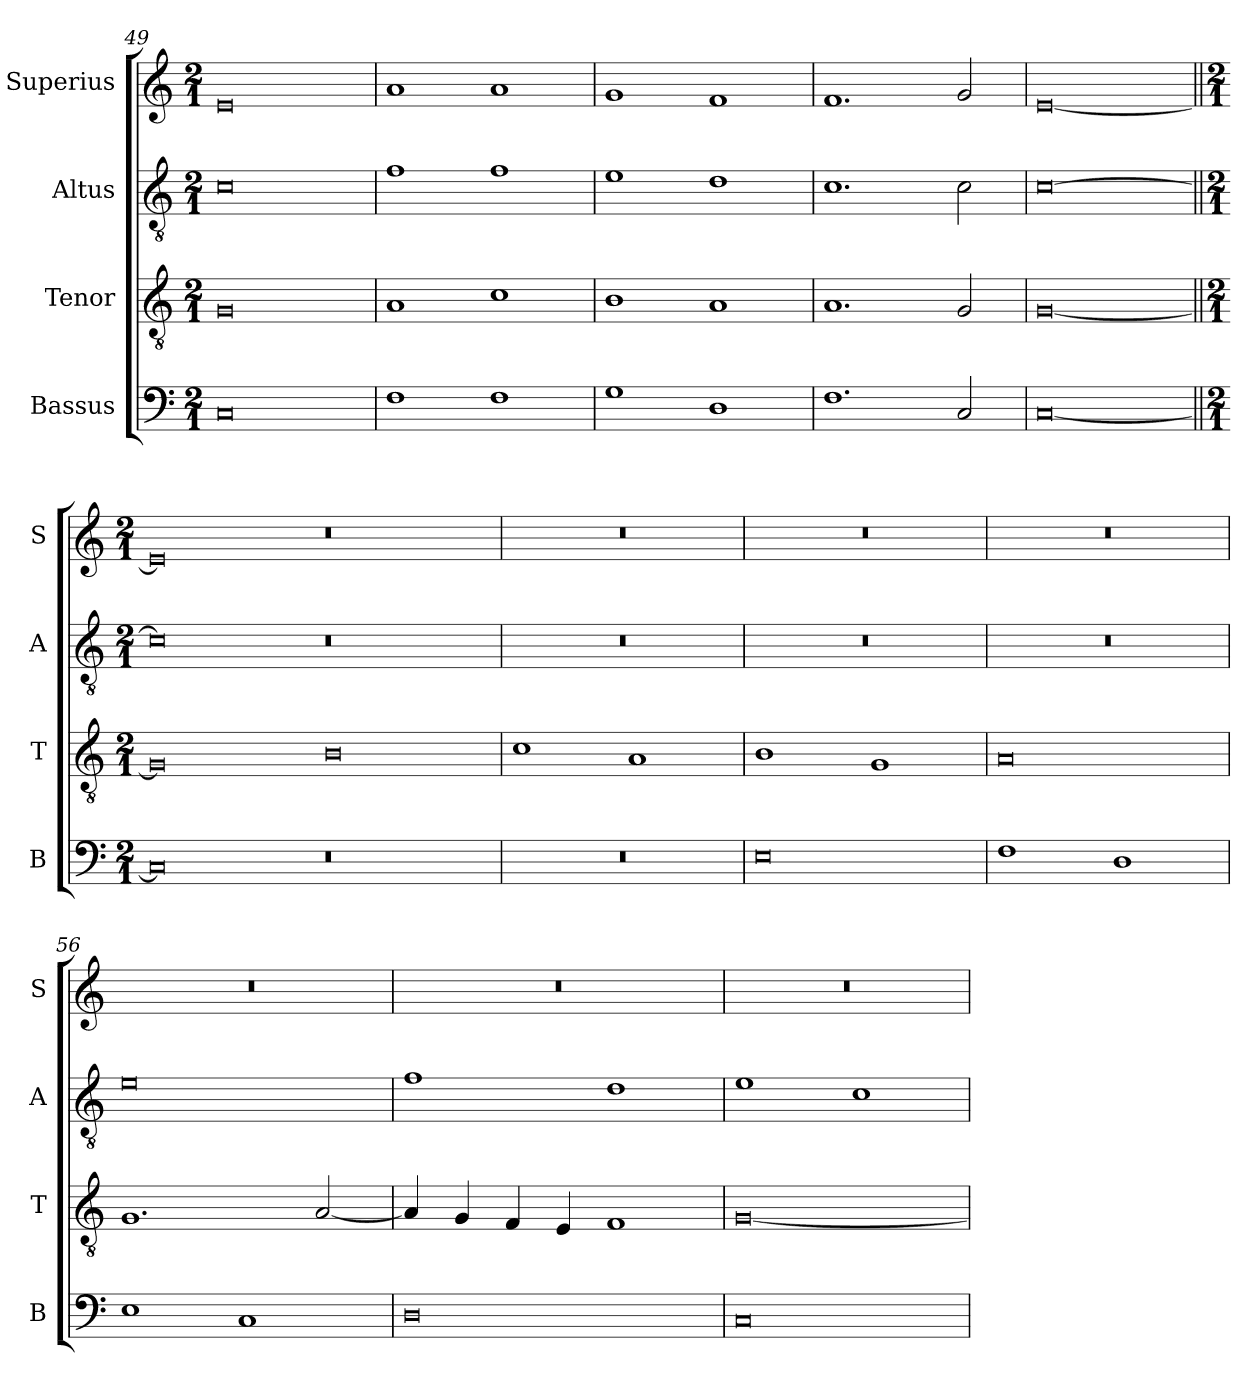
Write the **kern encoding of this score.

**kern	**kern	**kern	**kern
*part4	*part3	*part2	*part1
*staff4	*staff3	*staff2	*staff1
*I"Bassus	*I"Tenor	*I"Altus	*I"Superius
*I'B	*I'T	*I'A	*I'S
*clefF4	*clefGv2	*clefGv2	*clefG2
*k[]	*k[]	*k[]	*k[]
*C:	*C:	*C:	*C:
*M2/1	*M2/1	*M2/1	*M2/1
=49	=49	=49	=49
0C	0G	0c	0e
=50	=50	=50	=50
1F	1A	1f	1a
1F	1c	1f	1a
=51	=51	=51	=51
1G	1B	1e	1g
1D	1A	1d	1f
=52	=52	=52	=52
1.F	1.A	1.c	1.f
2C	2G	2c	2g
=	=	=	=
[0C	[0G	[0c	[0e
=||	=||	=||	=||
*M2/1	*M2/1	*M2/1	*M2/1
0C]	0G]	0c]	0e]
0r	0B	0r	0r
=53	=53	=53	=53
0r	1c	0r	0r
.	1A	.	.
=54	=54	=54	=54
0E	1B	0r	0r
.	1G	.	.
=55	=55	=55	=55
1F	0A	0r	0r
1D	.	.	.
=56	=56	=56	=56
1E	1.G	0e	0r
1C	.	.	.
.	[2A	.	.
=57	=57	=57	=57
0D	4A]	1f	0r
.	4G	.	.
.	4F	.	.
.	4E	.	.
.	1F	1d	.
=58	=58	=58	=58
0C	[0G	1e	0r
.	.	1c	.
=	=	=	=
*-	*-	*-	*-
